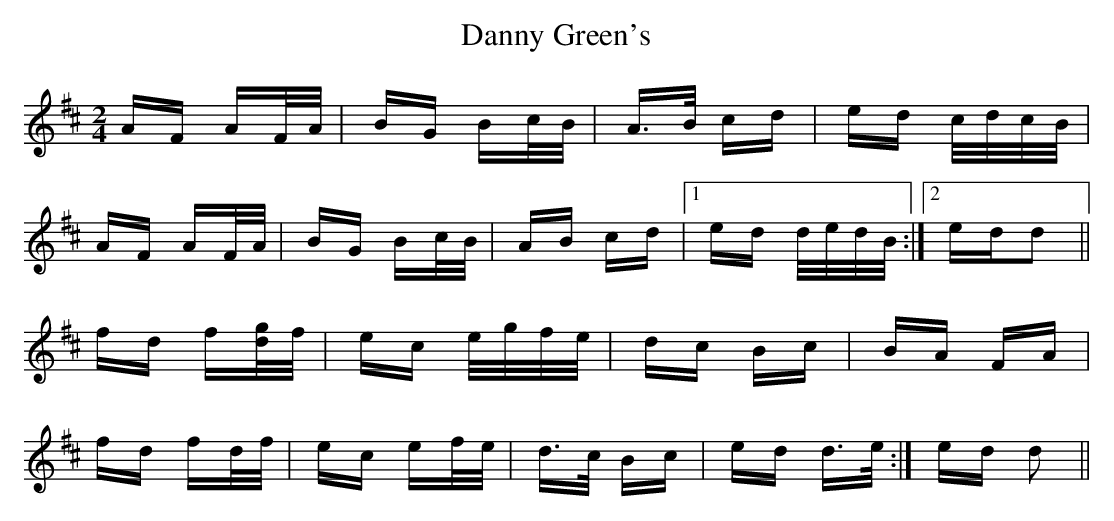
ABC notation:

X:1
T:Danny Green's
M:2/4
K:D
AF AF/A/|BG Bc/B/|A>B cd|ed c/d/c/B/|
AF AF/A/|BG Bc/B/|AB cd|1ed d/e/d/B/:|2edd2||
fd f[g/d/]f/|ec e/g/f/e/|dc Bc|BA FA|
fd fd/f/|ec ef/e/|d>c Bc|ed d>e:|ed d2||
